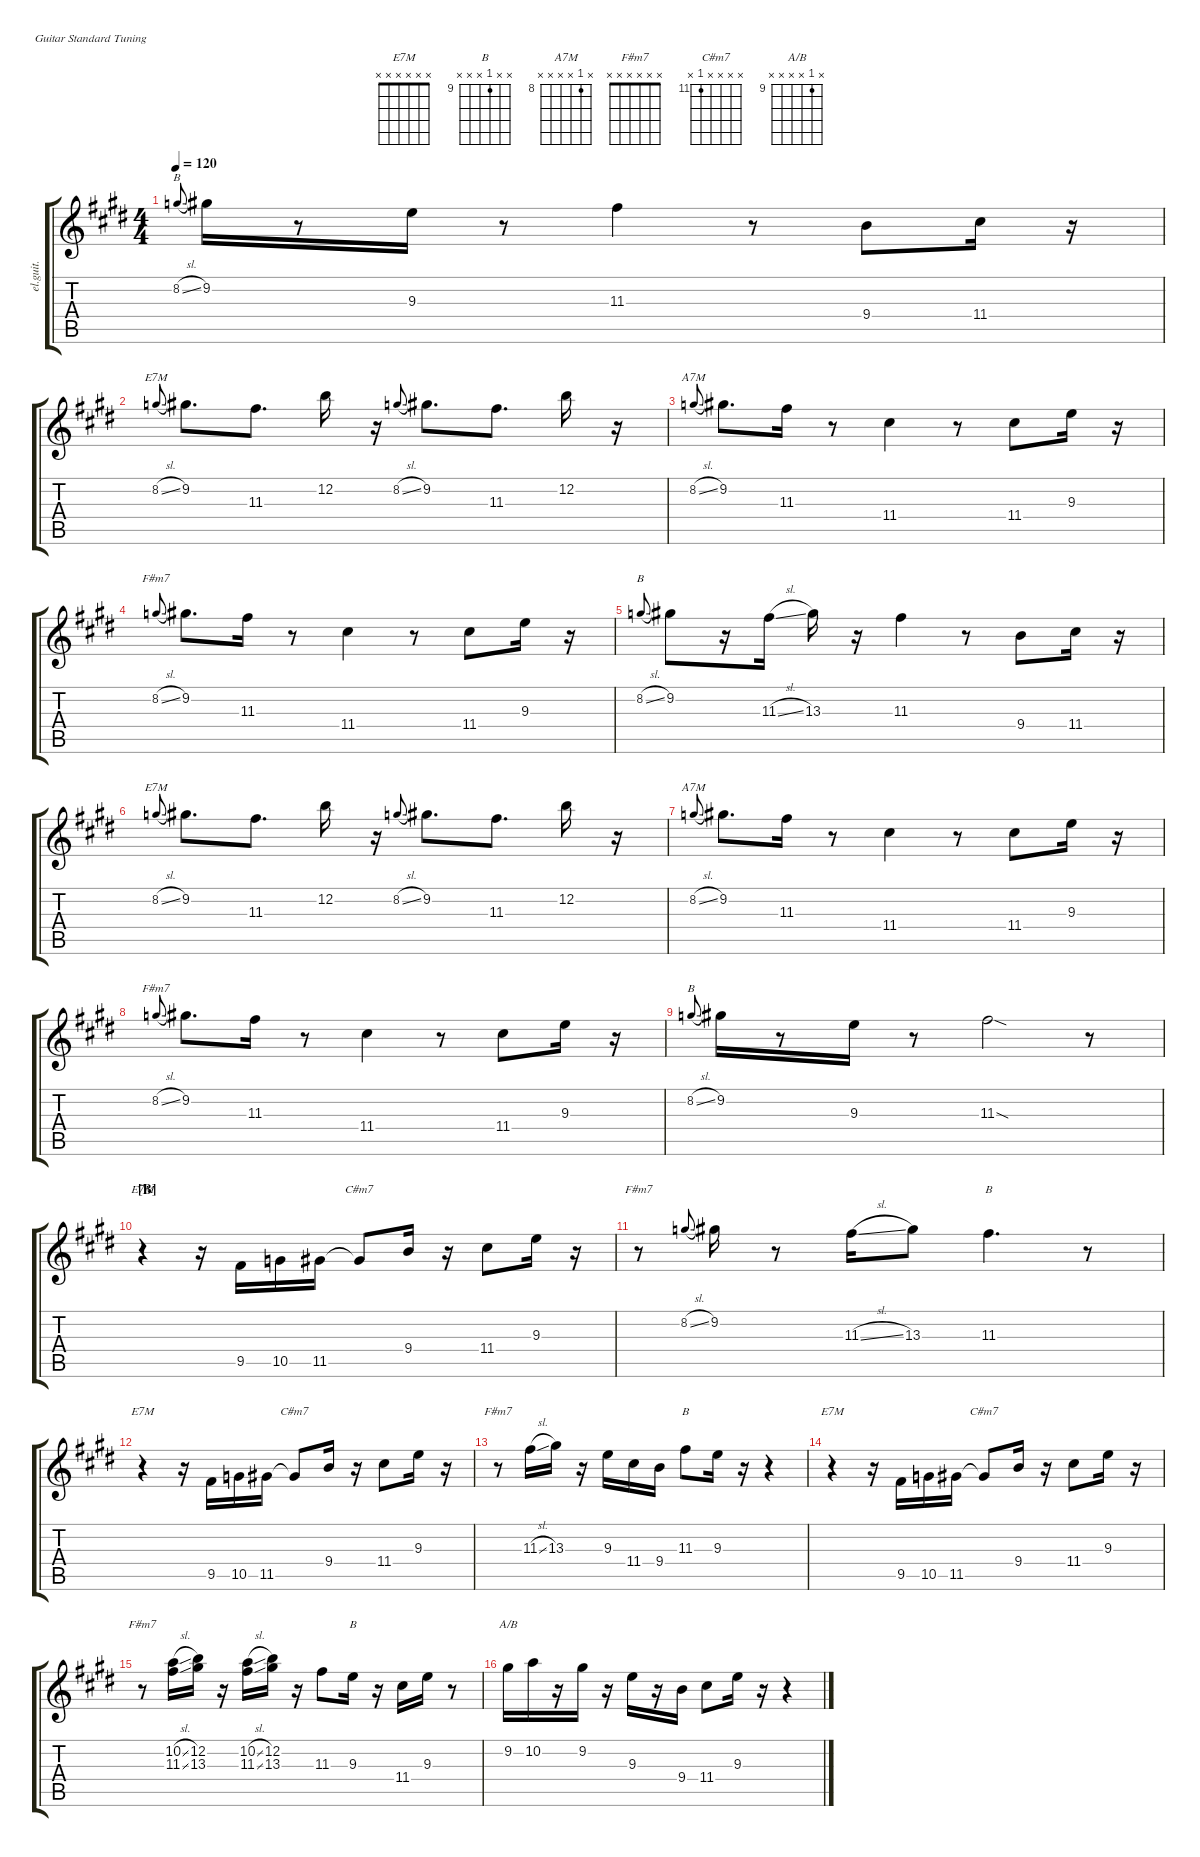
\defaultSystemsLayout 4
\hideDynamics
\track ("高中正義" "el.guit.") {defaultSystemsLayout 2 instrument electricguitarclean}
\staff {score tabs}
\tuning (E4 B3 G3 D3 A2 E2)
\chord ("E7M" x 8 x x x x) {firstfret 8 showfingering false}
\chord ("B" x 8 x x x x) {firstfret 8 showfingering false}
\chord ("A7M" x 8 x x x x) {firstfret 8 showfingering false}
\chord ("F#m7" x 8 x x x x) {firstfret 8 showfingering false}
\chord ("E7M" x x x x x x)
\chord ("C#m7" x x x x 11 x) {firstfret 11 showfingering false}
\chord ("F#m7" x x x x x x)
\chord ("B" x x 11 x x x) {firstfret 11 showfingering false}
\chord ("A/B" x 9 x x x x) {firstfret 9 showfingering false}
\chord ("B" x x 9 x x x) {firstfret 9 showfingering false}
\ts (4 4)
\tempo 120
\clef g2
\scale
0.538211
\ks c#minor
8.2{sl acc forcenatural}.8{ch "B" gr onbeat dy mf beam Up} 9.2{acc #}.16{beam Down} r.8{beam Down} 9.3{acc forcenatural}.16{beam Down} r.8{beam Down} 11.3{acc #}.4{beam Down} r.8{beam Down} 9.4{acc forcenatural}.8{beam Down} 11.4{acc #}.16{beam Down} r.16{beam Down} |
\scale
0.461789 8.2{sl acc forcenatural}.8{ch "E7M" gr onbeat beam Up} 9.2{acc #}.8{d beam Down} 11.3{acc #}.8{d beam Down} 12.2{acc forcenatural}.16{beam Down} r.16{beam Down} 8.2{sl acc forcenatural}.8{gr onbeat beam Up} 9.2{acc #}.8{d beam Down} 11.3{acc #}.8{d beam Down} 12.2{acc forcenatural}.16{beam Down} r.16{beam Down} |
\scale
0.538211 8.2{sl acc forcenatural}.8{ch "A7M" gr onbeat beam Up} 9.2{acc #}.8{d beam Down} 11.3{acc #}.16{beam Down} r.8{beam Down} 11.4{acc #}.4{beam Down} r.8{beam Down} 11.4{acc #}.8{beam Down} 9.3{acc forcenatural}.16{beam Down} r.16{beam Down} |
\scale
0.461789 8.2{sl acc forcenatural}.8{ch "F#m7" gr onbeat beam Up} 9.2{acc #}.8{d beam Down} 11.3{acc #}.16{beam Down} r.8{beam Down} 11.4{acc #}.4{beam Down} r.8{beam Down} 11.4{acc #}.8{beam Down} 9.3{acc forcenatural}.16{beam Down} r.16{beam Down} |
\scale
0.538211 8.2{sl acc forcenatural}.8{ch "B" gr onbeat beam Up} 9.2{acc #}.8{beam Down} r.16{beam Down} 11.3{sl acc #}.16{beam Down} 13.3{acc #}.16{beam Down} r.16{beam Down} 11.3{acc #}.4{beam Down} r.8{beam Down} 9.4{acc forcenatural}.8{beam Down} 11.4{acc #}.16{beam Down} r.16{beam Down} |
\scale
0.461789 8.2{sl acc forcenatural}.8{ch "E7M" gr onbeat beam Up} 9.2{acc #}.8{d beam Down} 11.3{acc #}.8{d beam Down} 12.2{acc forcenatural}.16{beam Down} r.16{beam Down} 8.2{sl acc forcenatural}.8{gr onbeat beam Up} 9.2{acc #}.8{d beam Down} 11.3{acc #}.8{d beam Down} 12.2{acc forcenatural}.16{beam Down} r.16{beam Down} |
\scale
0.538106 8.2{sl acc forcenatural}.8{ch "A7M" gr onbeat beam Up} 9.2{acc #}.8{d beam Down} 11.3{acc #}.16{beam Down} r.8{beam Down} 11.4{acc #}.4{beam Down} r.8{beam Down} 11.4{acc #}.8{beam Down} 9.3{acc forcenatural}.16{beam Down} r.16{beam Down} |
\scale
0.461894 8.2{sl acc forcenatural}.8{ch "F#m7" gr onbeat beam Up} 9.2{acc #}.8{d beam Down} 11.3{acc #}.16{beam Down} r.8{beam Down} 11.4{acc #}.4{beam Down} r.8{beam Down} 11.4{acc #}.8{beam Down} 9.3{acc forcenatural}.16{beam Down} r.16{beam Down} |
\scale
0.537344 8.2{sl acc forcenatural}.8{ch "B" gr onbeat beam Up} 9.2{acc #}.16{beam Down} r.8{beam Down} 9.3{acc forcenatural}.16{beam Down} r.8{beam Down} 11.3{sod acc #}.2{beam Down} r.8{beam Down} |
\section ("B" "")
\scale
0.462656 r.4{ch "E7M" beam Down} r.16{beam Down} 9.5{acc #}.16{beam Up} 10.5{acc forcenatural}.16{beam Up} 11.5{acc #}.16{beam Up} 11.5{t acc #}.8{ch "C#m7" beam Up} 9.4{acc forcenatural}.16{beam Up} r.16{beam Down} 11.4{acc #}.8{beam Down} 9.3{acc forcenatural}.16{beam Down} r.16{beam Down} |
\scale
0.536129 r.8{ch "F#m7" beam Down} 8.2{sl acc forcenatural}.8{gr onbeat beam Up} 9.2{acc #}.16{beam Down} r.8{beam Down} 11.3{sl acc #}.16{beam Down} 13.3{acc #}.8{beam Down} 11.3{acc #}.4{d ch "B" beam Down} r.8{beam Down} |
\scale
0.463871 r.4{ch "E7M" beam Down} r.16{beam Down} 9.5{acc #}.16{beam Up} 10.5{acc forcenatural}.16{beam Up} 11.5{acc #}.16{beam Up} 11.5{t acc #}.8{ch "C#m7" beam Up} 9.4{acc forcenatural}.16{beam Up} r.16{beam Down} 11.4{acc #}.8{beam Down} 9.3{acc forcenatural}.16{beam Down} r.16{beam Down} |
\scale
0.535579 r.8{ch "F#m7" beam Down} 11.3{sl acc #}.16{beam Down} 13.3{acc #}.16{beam Down} r.16{beam Down} 9.3{acc forcenatural}.16{beam Down} 11.4{acc #}.16{beam Down} 9.4{acc forcenatural}.16{beam Down} 11.3{acc #}.8{ch "B" beam Down} 9.3{acc forcenatural}.16{beam Down} r.16{beam Down} r.4{beam Down} |
\scale
0.464421 r.4{ch "E7M" beam Down} r.16{beam Down} 9.5{acc #}.16{beam Up} 10.5{acc forcenatural}.16{beam Up} 11.5{acc #}.16{beam Up} 11.5{t acc #}.8{ch "C#m7" beam Up} 9.4{acc forcenatural}.16{beam Up} r.16{beam Down} 11.4{acc #}.8{beam Down} 9.3{acc forcenatural}.16{beam Down} r.16{beam Down} |
\scale
0.536128 r.8{ch "F#m7" beam Down} (11.3{sl acc #} 10.2{sl acc forcenatural}).16{beam Down} (13.3{acc #} 12.2{acc forcenatural}).16{beam Down} r.16{beam Down} (11.3{sl acc #} 10.2{sl acc forcenatural}).16{beam Down} (13.3{acc #} 12.2{acc forcenatural}).16{beam Down} r.16{beam Down} 11.3{acc #}.8{beam Down} 9.3{acc forcenatural}.16{ch "B" beam Down} r.16{beam Down} 11.4{acc #}.16{beam Down} 9.3{acc forcenatural}.16{beam Down} r.8{beam Down} |
\scale
0.463872 9.2{acc #}.16{ch "A/B" beam Down} 10.2{acc forcenatural}.16{beam Down} r.16{beam Down} 9.2{acc #}.16{beam Down} r.16{beam Down} 9.3{acc forcenatural}.16{beam Down} r.16{beam Down} 9.4{acc forcenatural}.16{beam Down} 11.4{acc #}.8{beam Down} 9.3{acc forcenatural}.16{beam Down} r.16{beam Down} r.4{beam Down}
